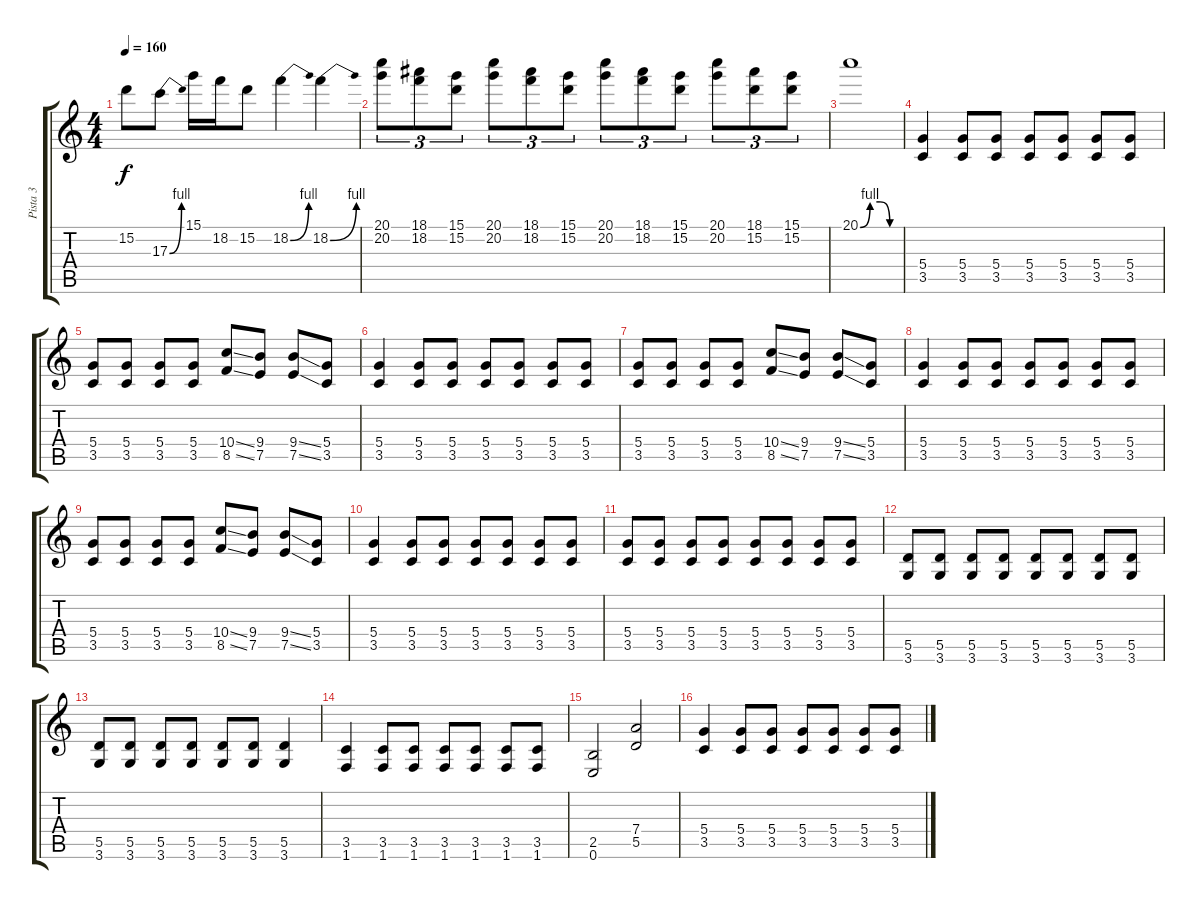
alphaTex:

\track ("Pista 3" "Pista 3") {instrument overdrivenguitar}
\staff {score tabs}
\tuning (E4 B3 G3 D3 A2 E2) {hide}
\ts (4 4)
\tempo 160
\clef g2
\ks c
15.2.8{dy f} 17.3{be (bend 0 0 60 4)}.8 15.1.16 18.2.16 15.2.8 18.2{be (bend 0 0 60 4)}.4 18.2{be (bend 0 0 60 4)}.4 |
(20.1 20.2).8{tu (3 2)} (18.1 18.2).8{tu (3 2)} (15.1 15.2).8{tu (3 2)} (20.1 20.2).8{tu (3 2)} (18.1 18.2).8{tu (3 2)} (15.1 15.2).8{tu (3 2)} (20.1 20.2).8{tu (3 2)} (18.1 18.2).8{tu (3 2)} (15.1 15.2).8{tu (3 2)} (20.1 20.2).8{tu (3 2)} (18.1 15.2).8{tu (3 2)} (15.1 15.2).8{tu (3 2)} |
20.1{be (custom 0 0 15 4 30 4 45 0 60 0)}.1 |
(5.4 3.5).4 (5.4 3.5).8 (5.4 3.5).8 (5.4 3.5).8 (5.4 3.5).8 (5.4 3.5).8 (5.4 3.5).8 |
(5.4 3.5).8 (5.4 3.5).8 (5.4 3.5).8 (5.4 3.5).8 (10.4{ss} 8.5{ss}).8 (9.4 7.5).8 (9.4{ss} 7.5{ss}).8 (5.4 3.5).8 |
(5.4 3.5).4 (5.4 3.5).8 (5.4 3.5).8 (5.4 3.5).8 (5.4 3.5).8 (5.4 3.5).8 (5.4 3.5).8 |
(5.4 3.5).8 (5.4 3.5).8 (5.4 3.5).8 (5.4 3.5).8 (10.4{ss} 8.5{ss}).8 (9.4 7.5).8 (9.4{ss} 7.5{ss}).8 (5.4 3.5).8 |
(5.4 3.5).4 (5.4 3.5).8 (5.4 3.5).8 (5.4 3.5).8 (5.4 3.5).8 (5.4 3.5).8 (5.4 3.5).8 |
(5.4 3.5).8 (5.4 3.5).8 (5.4 3.5).8 (5.4 3.5).8 (10.4{ss} 8.5{ss}).8 (9.4 7.5).8 (9.4{ss} 7.5{ss}).8 (5.4 3.5).8 |
(5.4 3.5).4 (5.4 3.5).8 (5.4 3.5).8 (5.4 3.5).8 (5.4 3.5).8 (5.4 3.5).8 (5.4 3.5).8 |
(5.4 3.5).8 (5.4 3.5).8 (5.4 3.5).8 (5.4 3.5).8 (5.4 3.5).8 (5.4 3.5).8 (5.4 3.5).8 (5.4 3.5).8 |
(5.5 3.6).8 (5.5 3.6).8 (5.5 3.6).8 (5.5 3.6).8 (5.5 3.6).8 (5.5 3.6).8 (5.5 3.6).8 (5.5 3.6).8 |
(5.5 3.6).8 (5.5 3.6).8 (5.5 3.6).8 (5.5 3.6).8 (5.5 3.6).8 (5.5 3.6).8 (5.5 3.6).4 |
(3.5 1.6).4 (3.5 1.6).8 (3.5 1.6).8 (3.5 1.6).8 (3.5 1.6).8 (3.5 1.6).8 (3.5 1.6).8 |
(2.5 0.6).2 (7.4 5.5).2 |
(5.4 3.5).4 (5.4 3.5).8 (5.4 3.5).8 (5.4 3.5).8 (5.4 3.5).8 (5.4 3.5).8 (5.4 3.5).8
